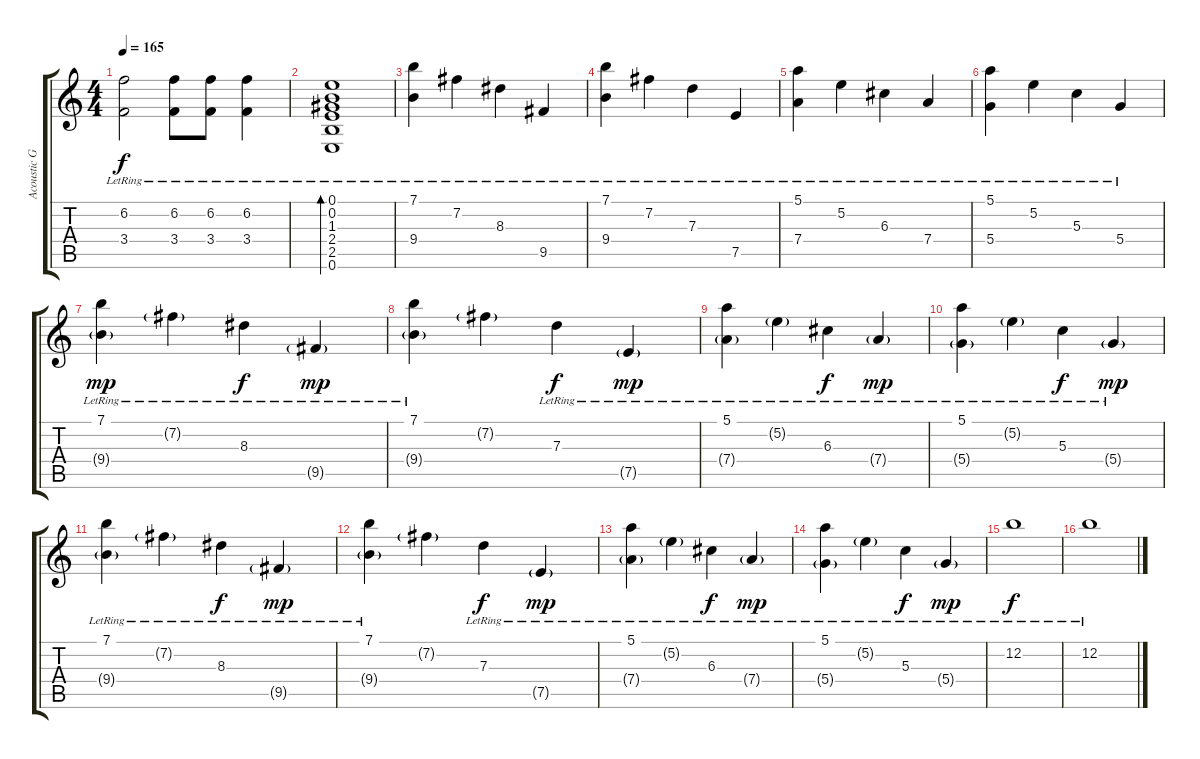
\track ("Acoustic Guitar 1" "Acoustic G") {instrument acousticguitarnylon}
\staff {score tabs}
\tuning (E4 B3 G3 D3 A2 E2) {hide}
\ts (4 4)
\tempo 165
\clef g2
\ks c
(6.2{lr} 3.4{lr}).2{dy f} (6.2{lr} 3.4{lr}).8 (6.2{lr} 3.4{lr}).8 (6.2{lr} 3.4{lr}).4 |
(0.1{lr} 0.2{lr} 1.3{lr} 2.4{lr} 2.5{lr} 0.6{lr}).1{bd 480} |
(7.1{lr} 9.4{lr}).4 7.2{lr}.4 8.3{lr}.4 9.5{lr}.4 |
(7.1{lr} 9.4{lr}).4 7.2{lr}.4 7.3{lr}.4 7.5{lr}.4 |
(5.1{lr} 7.4{lr}).4 5.2{lr}.4 6.3{lr}.4 7.4{lr}.4 |
(5.1{lr} 5.4{lr}).4 5.2{lr}.4 5.3{lr}.4 5.4{lr}.4 |
(7.1{lr} 9.4{g lr}).4{dy mp} 7.2{g lr}.4 8.3{lr}.4{dy f} 9.5{g lr}.4{dy mp} |
(7.1{lr} 9.4{g lr}).4 7.2{g}.4 7.3{lr}.4{dy f} 7.5{g lr}.4{dy mp} |
(5.1{lr} 7.4{g lr}).4 5.2{g lr}.4 6.3{lr}.4{dy f} 7.4{g lr}.4{dy mp} |
(5.1{lr} 5.4{g lr}).4 5.2{g lr}.4 5.3{lr}.4{dy f} 5.4{g lr}.4{dy mp} |
(7.1{lr} 9.4{g lr}).4 7.2{g lr}.4 8.3{lr}.4{dy f} 9.5{g lr}.4{dy mp} |
(7.1{lr} 9.4{g lr}).4 7.2{g}.4 7.3{lr}.4{dy f} 7.5{g lr}.4{dy mp} |
(5.1{lr} 7.4{g lr}).4 5.2{g lr}.4 6.3{lr}.4{dy f} 7.4{g lr}.4{dy mp} |
(5.1{lr} 5.4{g lr}).4 5.2{g lr}.4 5.3{lr}.4{dy f} 5.4{g lr}.4{dy mp} |
12.2{lr}.1{dy f} |
12.2{lr}.1
